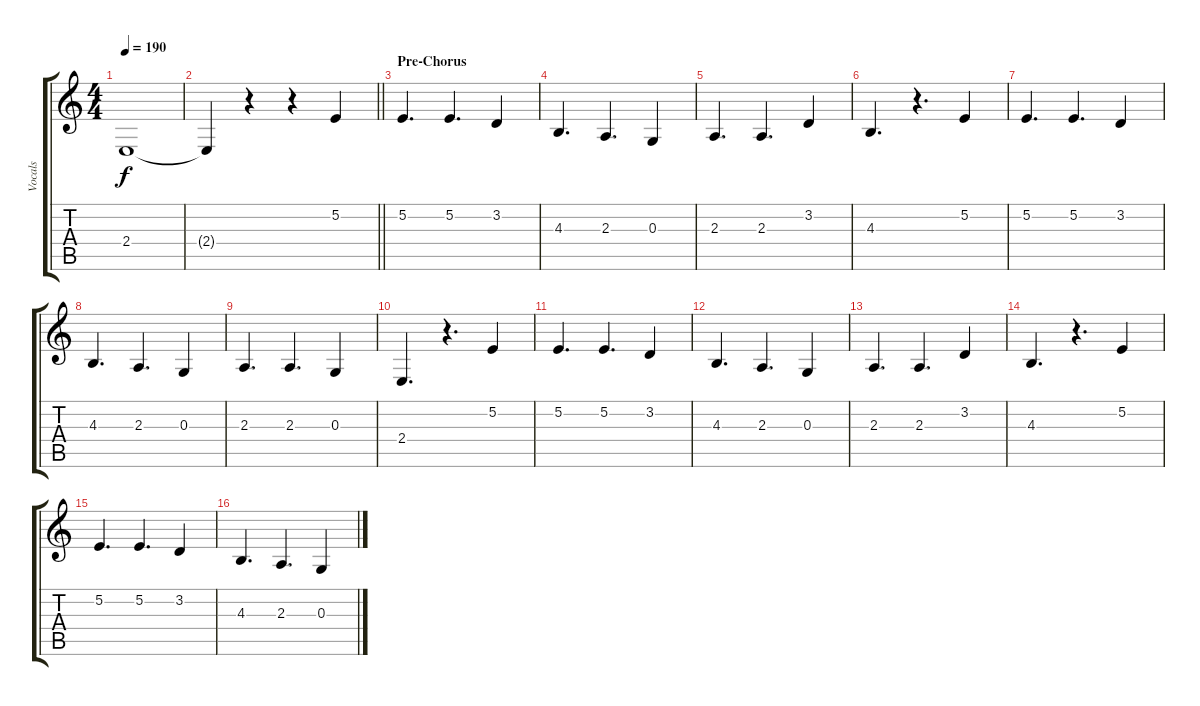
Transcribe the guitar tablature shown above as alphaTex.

\track ("Vocals" "Vocals") {instrument altosax}
\staff {score tabs}
\tuning (E4 B3 G3 D3 A2 E2) {hide}
\ts (4 4)
\tempo 190
\clef g2
\ks c
2.4.1{dy f} |
\barLineRight lightlight
2.4{t}.4 r.4 r.4 5.2.4 |
\section ("" "Pre-Chorus")
5.2.4{d} 5.2.4{d} 3.2.4 |
4.3.4{d} 2.3.4{d} 0.3.4 |
2.3.4{d} 2.3.4{d} 3.2.4 |
4.3.4{d} r.4{d} 5.2.4 |
5.2.4{d} 5.2.4{d} 3.2.4 |
4.3.4{d} 2.3.4{d} 0.3.4 |
2.3.4{d} 2.3.4{d} 0.3.4 |
2.4.4{d} r.4{d} 5.2.4 |
5.2.4{d} 5.2.4{d} 3.2.4 |
4.3.4{d} 2.3.4{d} 0.3.4 |
2.3.4{d} 2.3.4{d} 3.2.4 |
4.3.4{d} r.4{d} 5.2.4 |
5.2.4{d} 5.2.4{d} 3.2.4 |
4.3.4{d} 2.3.4{d} 0.3.4
